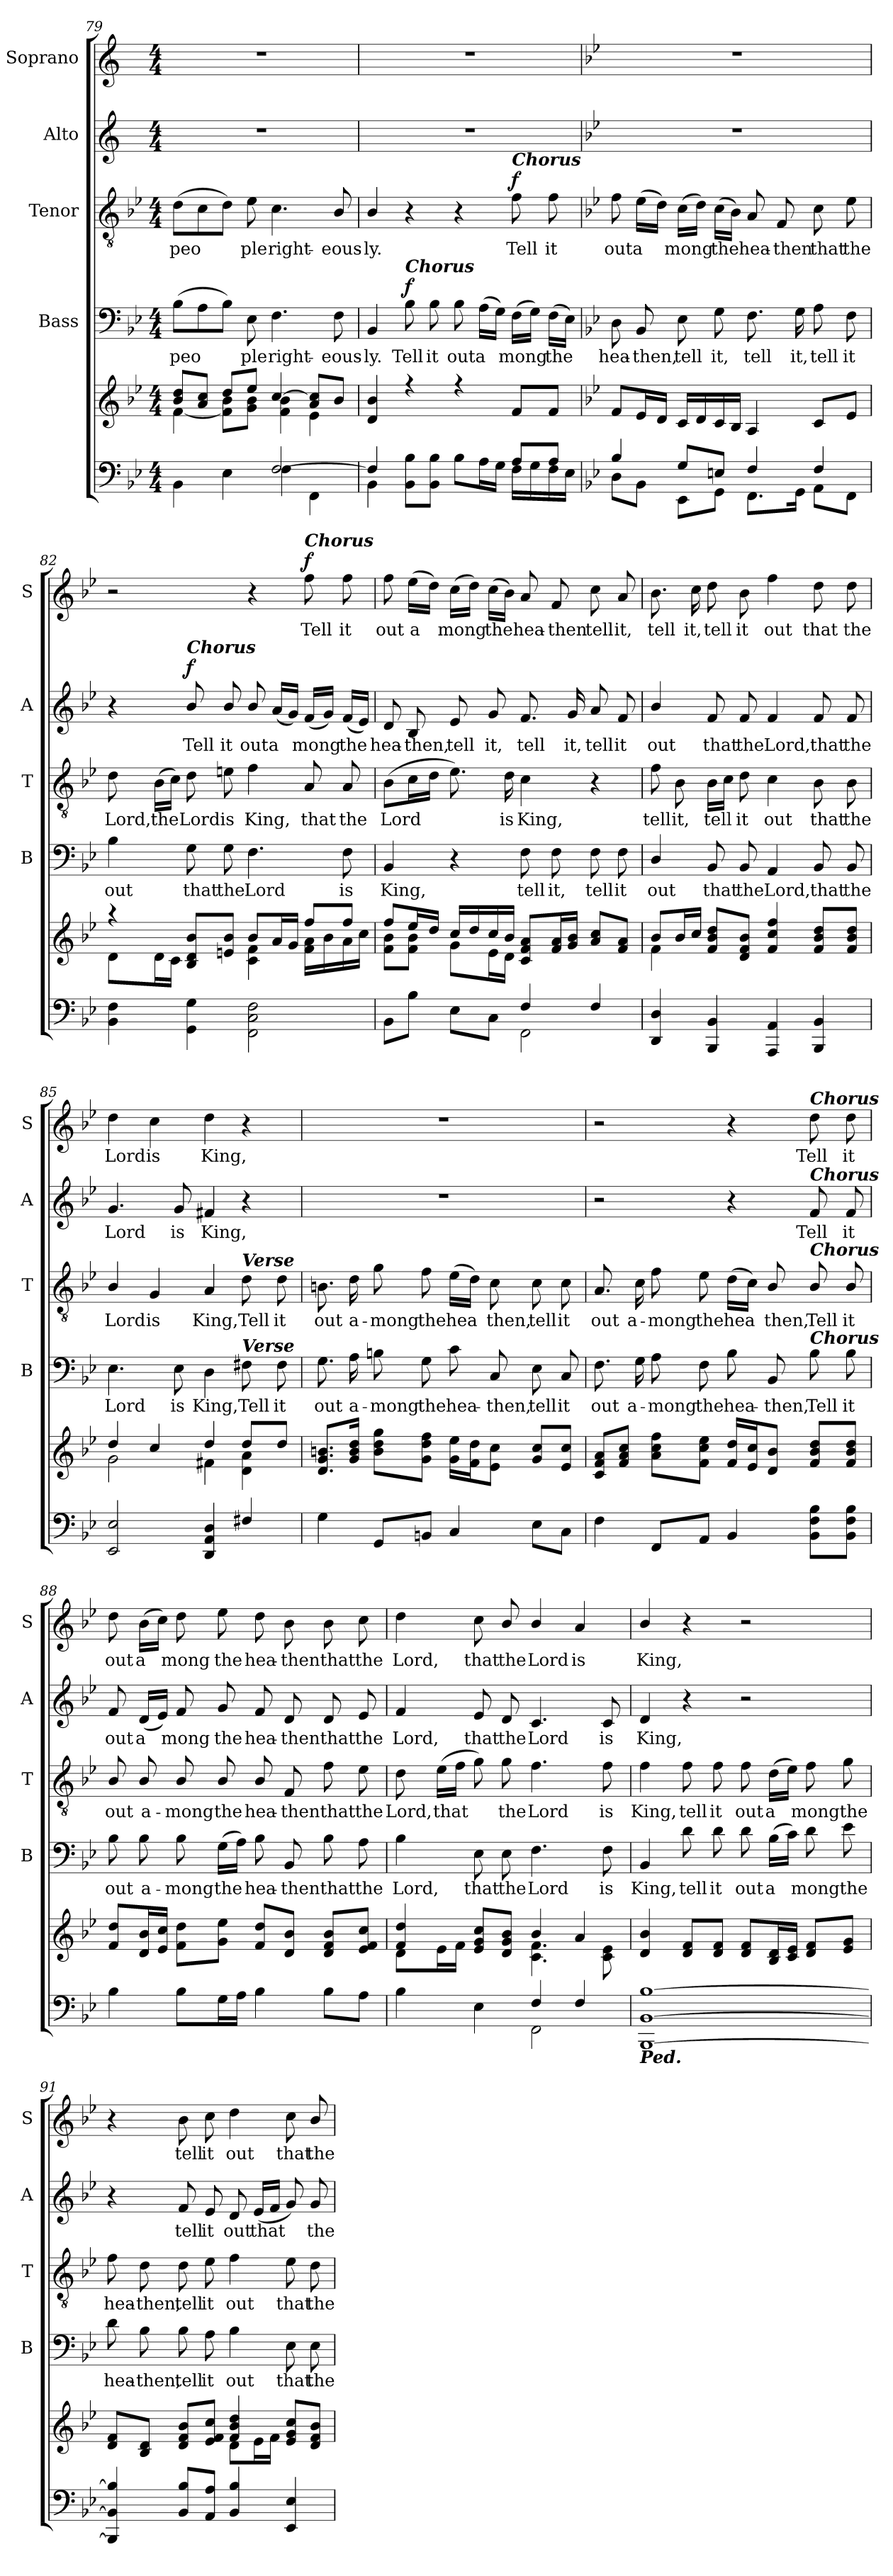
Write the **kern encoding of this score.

**kern	**kern	**kern	**text	**dynam	**kern	**text	**dynam	**kern	**text	**dynam	**kern	**text	**dynam
*part6	*part5	*part4	*part4	*part4	*part3	*part3	*part3	*part2	*part2	*part2	*part1	*part1	*part1
*staff6	*staff5	*staff4	*staff4	*staff4	*staff3	*staff3	*staff3	*staff2	*staff2	*staff2	*staff1	*staff1	*staff1
*	*	*I"Bass	*	*	*I"Tenor	*	*	*I"Alto	*	*	*I"Soprano	*	*
*	*	*I'B	*	*	*I'T	*	*	*I'A	*	*	*I'S	*	*
*clefF4	*clefG2	*clefF4	*	*	*clefGv2	*	*	*clefG2	*	*	*clefG2	*	*
*k[b-e-]	*k[b-e-]	*k[b-e-]	*	*	*k[b-e-]	*	*	*k[]	*	*	*k[]	*	*
*B-:	*B-:	*B-:	*	*	*B-:	*	*	*C:	*	*	*C:	*	*
*M4/4	*M4/4	*M4/4	*	*	*M4/4	*	*	*M4/4	*	*	*M4/4	*	*
=79	=79	=79	=79	=79	=79	=79	=79	=79	=79	=79	=79	=79	=79
*^	*^	*	*	*	*	*	*	*	*	*	*	*	*
!	!	!	!	!	!LO:LY:b	!	!	!LO:LY:b	!	!	!	!	!	!	!
2ryy	4BB-\	8b-/ 8dd/L	[<4f\	(>8B-\L	peo­	.	(>8d\L	peo	.	1r	.	.	1r	.	.
.	.	8a/ 8cc/J	.	8A\	.	.	8c\	.	.	.	.	.	.	.	.
.	4E-\	8dd/L	8f\] 8b-\L	8B-\J)	.	.	8d\J)	.	.	.	.	.	.	.	.
!	!	!	!	!	!LO:LY:b	!	!	!LO:LY:b	!	!	!	!	!	!	!
.	.	8ee-/J	8g\ 8b-\J	8E-\	ple	.	8e-\	ple	.	.	.	.	.	.	.
!	!	!	!	!	!LO:LY:b	!	!	!LO:LY:b	!	!	!	!	!	!	!
[>2F/	4F\	[>4cc/	4f\ 4b-\	4.F\	right-	.	4.c\	right-	.	.	.	.	.	.	.
.	4FF\	8a/ 8cc/]L	4e-\	.	.	.	.	.	.	.	.	.	.	.	.
!	!	!	!	!	!LO:LY:b	!	!	!LO:LY:b	!	!	!	!	!	!	!
.	.	8b-/J	.	8F\	-eous-	.	8B-/	-eous-	.	.	.	.	.	.	.
=80	=80	=80	=80	=80	=80	=80	=80	=80	=80	=80	=80	=80	=80	=80	=80
!	!	!	!	!	!LO:LY:b	!	!	!LO:LY:b	!	!	!	!	!	!	!
4F/]	4BB-\	4d/ 4b-/	1ryy	4BB-/	-ly.	.	4B-/	-ly.	.	1r	.	.	1r	.	.
!	!	!	!	!LO:TX:a:Bi:t=Chorus	!	!	!	!	!	!	!	!	!	!	!
!	!	!	!	!	!LO:LY:b	!LO:DY:b	!	!	!	!	!	!	!	!	!
4ryy	8BB-\ 8B-\L	4r	.	8B-\	Tell	f	4r	.	.	.	.	.	.	.	.
!	!	!	!	!	!LO:LY:b	!	!	!	!	!	!	!	!	!	!
.	8BB-\ 8B-\J	.	.	8B-\	it	.	.	.	.	.	.	.	.	.	.
!	!	!	!	!	!LO:LY:b	!	!	!	!	!	!	!	!	!	!
4ryy	8B-\L	4r	.	8B-\	out	.	4r	.	.	.	.	.	.	.	.
!	!	!	!	!	!LO:LY:b	!	!	!	!	!	!	!	!	!	!
.	16A\L	.	.	(>16A\LL	a­	.	.	.	.	.	.	.	.	.	.
.	16G\JJ	.	.	16G\JJ)	.	.	.	.	.	.	.	.	.	.	.
!	!	!	!	!	!	!	!LO:TX:a:Bi:t=Chorus	!	!	!	!	!	!	!	!
!	!	!	!	!	!LO:LY:b	!	!	!LO:LY:b	!LO:DY:b	!	!	!	!	!	!
8A/L	16F\LL	8f/L	.	(>16F\LL	mong	.	8f\	Tell	f	.	.	.	.	.	.
.	16G\	.	.	16G\JJ)	.	.	.	.	.	.	.	.	.	.	.
!	!	!	!	!	!LO:LY:b	!	!	!LO:LY:b	!	!	!	!	!	!	!
8A/J	16F\	8f/J	.	(>16F\LL	the	.	8f\	it	.	.	.	.	.	.	.
.	16E-\JJ	.	.	16E-\JJ)	.	.	.	.	.	.	.	.	.	.	.
!!LO:LB:g=z
=81	=81	=81	=81	=81	=81	=81	=81	=81	=81	=81	=81	=81	=81	=81	=81
*	*	*	*	*	*	*	*	*	*	*k[b-e-]	*	*	*k[b-e-]	*	*
*	*	*	*	*	*	*	*	*	*	*B-:	*	*	*B-:	*	*
!	!	!	!	!	!LO:LY:b	!	!	!LO:LY:b	!	!	!	!	!	!	!
4B-/	8D\L	8f/L	1ryy	8D\	hea-	.	8f\	out	.	1r	.	.	1r	.	.
!	!	!	!	!	!LO:LY:b	!	!	!LO:LY:b	!	!	!	!	!	!	!
.	8BB-\J	16e-/L	.	8BB-/	-then,	.	(>16e-\LL	a­	.	.	.	.	.	.	.
.	.	16d/JJ	.	.	.	.	16d\JJ)	.	.	.	.	.	.	.	.
!	!	!	!	!	!LO:LY:b	!	!	!LO:LY:b	!	!	!	!	!	!	!
8G/L	8EE-\L	16c/LL	.	8E-\	tell	.	(>16c\LL	mong	.	.	.	.	.	.	.
.	.	16d/	.	.	.	.	16d\JJ)	.	.	.	.	.	.	.	.
!	!	!	!	!	!LO:LY:b	!	!	!LO:LY:b	!	!	!	!	!	!	!
8En/J	8GG\J	16c/	.	8G\	it,	.	(>16c\LL	the	.	.	.	.	.	.	.
.	.	16B-/JJ	.	.	.	.	16B-\JJ)	.	.	.	.	.	.	.	.
!	!	!	!	!	!LO:LY:b	!	!	!LO:LY:b	!	!	!	!	!	!	!
4F/	8.FF\L	4A/	.	8.F\	tell	.	8A/	hea-	.	.	.	.	.	.	.
!	!	!	!	!	!	!	!	!LO:LY:b	!	!	!	!	!	!	!
.	.	.	.	.	.	.	8F/	-then	.	.	.	.	.	.	.
!	!	!	!	!	!LO:LY:b	!	!	!	!	!	!	!	!	!	!
.	16GG\Jk	.	.	16G\	it,	.	.	.	.	.	.	.	.	.	.
!	!	!	!	!	!LO:LY:b	!	!	!LO:LY:b	!	!	!	!	!	!	!
4F/	8AA\L	8c/L	.	8A\	tell	.	8c\	that	.	.	.	.	.	.	.
!	!	!	!	!	!LO:LY:b	!	!	!LO:LY:b	!	!	!	!	!	!	!
.	8FF\J	8e-/J	.	8F\	it	.	8e-\	the	.	.	.	.	.	.	.
=82	=82	=82	=82	=82	=82	=82	=82	=82	=82	=82	=82	=82	=82	=82	=82
!	!	!	!	!	!LO:LY:b	!	!	!LO:LY:b	!	!	!	!	!	!	!
1ryy	4BB-\ 4F\	4raa	8d\L	4B-\	out	.	8d\	Lord,	.	4r	.	.	2r	.	.
!	!	!	!	!	!	!	!	!LO:LY:b	!	!	!	!	!	!	!
.	.	.	16d\L	.	.	.	(>16B-\LL	the	.	.	.	.	.	.	.
.	.	.	16c\JJ	.	.	.	16c\JJ)	.	.	.	.	.	.	.	.
!	!	!	!	!	!	!	!	!	!	!LO:TX:a:Bi:t=Chorus	!	!	!	!	!
!	!	!	!	!	!LO:LY:b	!	!	!LO:LY:b	!	!	!LO:LY:b	!LO:DY:b	!	!	!
.	4GG\ 4G\	8B-/ 8d/ 8b-/L	4ryy	8G\	that	.	8d\	Lord	.	8b-/	Tell	f	.	.	.
!	!	!	!	!	!LO:LY:b	!	!	!LO:LY:b	!	!	!LO:LY:b	!	!	!	!
.	.	8en/ 8b-/J	.	8G\	the	.	8en\	is	.	8b-/	it	.	.	.	.
!	!	!	!	!	!LO:LY:b	!	!	!LO:LY:b	!	!	!LO:LY:b	!	!	!	!
.	2FF\ 2C\ 2F\	8b-/L	4c\ 4f\	4.F\	Lord	.	4f\	King,	.	8b-/	out	.	4r	.	.
!	!	!	!	!	!	!	!	!	!	!	!LO:LY:b	!	!	!	!
.	.	16a/L	.	.	.	.	.	.	.	(<16a/LL	a­	.	.	.	.
.	.	16g/JJ	.	.	.	.	.	.	.	16g/JJ)	.	.	.	.	.
!	!	!	!	!	!	!	!	!	!	!	!	!	!LO:TX:a:Bi:t=Chorus	!	!
!	!	!	!	!	!	!	!	!LO:LY:b	!	!	!LO:LY:b	!	!	!LO:LY:b	!LO:DY:b
.	.	8ff/L	16f\ 16a\LL	.	.	.	8A/	that	.	(<16f/LL	mong	.	8ff\	Tell	f
.	.	.	16b-\	.	.	.	.	.	.	16g/JJ)	.	.	.	.	.
!	!	!	!	!	!LO:LY:b	!	!	!LO:LY:b	!	!	!LO:LY:b	!	!	!LO:LY:b	!
.	.	8ff/J	16a\	8F\	is	.	8A/	the	.	(<16f/LL	the	.	8ff\	it	.
.	.	.	16cc\JJ	.	.	.	.	.	.	16e-/JJ)	.	.	.	.	.
!!LO:PB:g=z
=83	=83	=83	=83	=83	=83	=83	=83	=83	=83	=83	=83	=83	=83	=83	=83
!	!	!	!	!	!LO:LY:b	!	!	!LO:LY:b	!	!	!LO:LY:b	!	!	!LO:LY:b	!
2ryy	8BB-\L	8ff/L	8f\ 8b-\L	4BB-/	King,	.	(>8B-\L	Lord	.	8d/	hea-	.	8ff\	out	.
!	!	!	!	!	!	!	!	!	!	!	!LO:LY:b	!	!	!LO:LY:b	!
.	8B-\J	16ee-/L	8f\ 8b-\J	.	.	.	16c\L	.	.	8B-/	-then,	.	(>16ee-\LL	a	.
.	.	16dd/JJ	.	.	.	.	16d\JJ	.	.	.	.	.	16dd\JJ)	.	.
!	!	!	!	!	!	!	!	!	!	!	!LO:LY:b	!	!	!LO:LY:b	!
.	8E-\L	16cc/LL	8g\L	4r	.	.	8.e-\)	.	.	8e-/	tell	.	(>16cc\LL	mong	.
.	.	16dd/	.	.	.	.	.	.	.	.	.	.	16dd\JJ)	.	.
!	!	!	!	!	!	!	!	!	!	!	!LO:LY:b	!	!	!LO:LY:b	!
.	8C\J	16cc/	16e-\L	.	.	.	.	.	.	8g/	it,	.	(>16cc\LL	the	.
!	!	!	!	!	!	!	!	!LO:LY:b	!	!	!	!	!	!	!
.	.	16b-/JJ	16d\JJ	.	.	.	16d\	is	.	.	.	.	16b-\JJ)	.	.
!	!	!	!	!	!LO:LY:b	!	!	!LO:LY:b	!	!	!LO:LY:b	!	!	!LO:LY:b	!
4F/	2FF\	8c/ 8f/ 8a/L	2ryy	8F\	tell	.	4c\	King,	.	8.f/	tell	.	8a/	hea-	.
!	!	!	!	!	!LO:LY:b	!	!	!	!	!	!	!	!	!LO:LY:b	!
.	.	16f/ 16a/L	.	8F\	it,	.	.	.	.	.	.	.	8f/	-then	.
!	!	!	!	!	!	!	!	!	!	!	!LO:LY:b	!	!	!	!
.	.	16g/ 16b-/JJ	.	.	.	.	.	.	.	16g/	it,	.	.	.	.
!	!	!	!	!	!LO:LY:b	!	!	!	!	!	!LO:LY:b	!	!	!LO:LY:b	!
4F/	.	8a/ 8cc/L	.	8F\	tell	.	4r	.	.	8a/	tell	.	8cc\	tell	.
!	!	!	!	!	!LO:LY:b	!	!	!	!	!	!LO:LY:b	!	!	!LO:LY:b	!
.	.	8f/ 8a/J	.	8F\	it	.	.	.	.	8f/	it	.	8a/	it,	.
=84	=84	=84	=84	=84	=84	=84	=84	=84	=84	=84	=84	=84	=84	=84	=84
!	!	!	!	!	!LO:LY:b	!	!	!LO:LY:b	!	!	!LO:LY:b	!	!	!LO:LY:b	!
4DD/ 4D/	1ryy	8b-/L	4f\	4D/	out	.	8f\	tell	.	4b-/	out	.	8.b-\	tell	.
!	!	!	!	!	!	!	!	!LO:LY:b	!	!	!	!	!	!	!
.	.	16b-/L	.	.	.	.	8B-\	it,	.	.	.	.	.	.	.
!	!	!	!	!	!	!	!	!	!	!	!	!	!	!LO:LY:b	!
.	.	16cc/JJ	.	.	.	.	.	.	.	.	.	.	16cc\	it,	.
!	!	!	!	!	!LO:LY:b	!	!	!LO:LY:b	!	!	!LO:LY:b	!	!	!LO:LY:b	!
4BBB-/ 4BB-/	.	8f/ 8b-/ 8dd/L	4ryy	8BB-/	that	.	16B-\LL	tell	.	8f/	that	.	8dd\	tell	.
.	.	.	.	.	.	.	16c\JJ	.	.	.	.	.	.	.	.
!	!	!	!	!	!LO:LY:b	!	!	!LO:LY:b	!	!	!LO:LY:b	!	!	!LO:LY:b	!
.	.	8d/ 8f/ 8b-/J	.	8BB-/	the	.	8d\	it	.	8f/	the	.	8b-\	it	.
!	!	!	!	!	!LO:LY:b	!	!	!LO:LY:b	!	!	!LO:LY:b	!	!	!LO:LY:b	!
4AAA/ 4AA/	.	4f/ 4cc/ 4ff/	2ryy	4AA/	Lord,	.	4c\	out	.	4f/	Lord,	.	4ff\	out	.
!	!	!	!	!	!LO:LY:b	!	!	!LO:LY:b	!	!	!LO:LY:b	!	!	!LO:LY:b	!
4BBB-/ 4BB-/	.	8f/ 8b-/ 8dd/L	.	8BB-/	that	.	8B-\	that	.	8f/	that	.	8dd\	that	.
!	!	!	!	!	!LO:LY:b	!	!	!LO:LY:b	!	!	!LO:LY:b	!	!	!LO:LY:b	!
.	.	8f/ 8b-/ 8dd/J	.	8BB-/	the	.	8B-\	the	.	8f/	the	.	8dd\	the	.
=85	=85	=85	=85	=85	=85	=85	=85	=85	=85	=85	=85	=85	=85	=85	=85
!	!	!	!	!	!LO:LY:b	!	!	!LO:LY:b	!	!	!LO:LY:b	!	!	!LO:LY:b	!
2EE-/ 2E-/	1ryy	4dd/	2g\	4.E-\	Lord	.	4B-/	Lord	.	4.g/	Lord	.	4dd\	Lord	.
!	!	!	!	!	!	!	!	!LO:LY:b	!	!	!	!	!	!LO:LY:b	!
.	.	4cc/	.	.	.	.	4G/	is	.	.	.	.	4cc\	is	.
!	!	!	!	!	!LO:LY:b	!	!	!	!	!	!LO:LY:b	!	!	!	!
.	.	.	.	8E-\	is	.	.	.	.	8g/	is	.	.	.	.
!	!	!	!	!	!LO:LY:b	!	!	!LO:LY:b	!	!	!LO:LY:b	!	!	!LO:LY:b	!
4DD/ 4AA/ 4D/	.	4dd/	4f#X\	4D\	King,	.	4A/	King,	.	4f#X/	King,	.	4dd\	King,	.
!	!	!	!	!	!	!	!LO:TX:a:Bi:t=Verse	!	!	!	!	!	!	!	!
!	!	!	!	!LO:TX:a:Bi:t=Verse	!	!	!	!	!	!	!	!	!	!	!
!	!	!	!	!	!LO:LY:b	!	!	!LO:LY:b	!	!	!	!	!	!	!
4F#X/	.	8dd/L	4d\ 4a\	8F#X\	Tell	.	8d\	Tell	.	4r	.	.	4r	.	.
!	!	!	!	!	!LO:LY:b	!	!	!LO:LY:b	!	!	!	!	!	!	!
.	.	8dd/J	.	8F#\	it	.	8d\	it	.	.	.	.	.	.	.
*v	*v	*	*	*	*	*	*	*	*	*	*	*	*	*	*
*	*v	*v	*	*	*	*	*	*	*	*	*	*	*	*
!!LO:LB:g=z
=86	=86	=86	=86	=86	=86	=86	=86	=86	=86	=86	=86	=86	=86
!	!	!	!LO:LY:b	!	!	!LO:LY:b	!	!	!	!	!	!	!
4G\	8.d/ 8.g/ 8.bn/L	8.G\	out	.	8.Bn\	out	.	1r	.	.	1r	.	.
!	!	!	!LO:LY:b	!	!	!LO:LY:b	!	!	!	!	!	!	!
.	16g/ 16b/ 16dd/Jk	16A\	a-	.	16d\	a-	.	.	.	.	.	.	.
!	!	!	!LO:LY:b	!	!	!LO:LY:b	!	!	!	!	!	!	!
8GG/L	8b\ 8dd\ 8gg\L	8Bn\	-mong	.	8g\	-mong	.	.	.	.	.	.	.
!	!	!	!LO:LY:b	!	!	!LO:LY:b	!	!	!	!	!	!	!
8BBn/J	8g\ 8dd\ 8ff\J	8G\	the	.	8f\	the	.	.	.	.	.	.	.
!	!	!	!LO:LY:b	!	!	!LO:LY:b	!	!	!	!	!	!	!
4C/	16g\ 16ee-\LL	8c\	hea-	.	(>16e-\LL	hea­	.	.	.	.	.	.	.
.	16f\ 16dd\J	.	.	.	16d\JJ)	.	.	.	.	.	.	.	.
!	!	!	!LO:LY:b	!	!	!LO:LY:b	!	!	!	!	!	!	!
.	8e-\ 8cc\J	8C/	-then,	.	8c\	then,	.	.	.	.	.	.	.
!	!	!	!LO:LY:b	!	!	!LO:LY:b	!	!	!	!	!	!	!
8E-\L	8g/ 8cc/L	8E-\	tell	.	8c\	tell	.	.	.	.	.	.	.
!	!	!	!LO:LY:b	!	!	!LO:LY:b	!	!	!	!	!	!	!
8C\J	8e-/ 8cc/J	8C/	it	.	8c\	it	.	.	.	.	.	.	.
=87	=87	=87	=87	=87	=87	=87	=87	=87	=87	=87	=87	=87	=87
!	!	!	!LO:LY:b	!	!	!LO:LY:b	!	!	!	!	!	!	!
4F\	8c/ 8f/ 8a/L	8.F\	out	.	8.A/	out	.	2r	.	.	2r	.	.
.	8f/ 8a/ 8cc/J	.	.	.	.	.	.	.	.	.	.	.	.
!	!	!	!LO:LY:b	!	!	!LO:LY:b	!	!	!	!	!	!	!
.	.	16G\	a-	.	16c\	a-	.	.	.	.	.	.	.
!	!	!	!LO:LY:b	!	!	!LO:LY:b	!	!	!	!	!	!	!
8FF/L	8a\ 8cc\ 8ff\L	8A\	-mong	.	8f\	-mong	.	.	.	.	.	.	.
!	!	!	!LO:LY:b	!	!	!LO:LY:b	!	!	!	!	!	!	!
8AA/J	8f\ 8cc\ 8ee-\J	8F\	the	.	8e-\	the	.	.	.	.	.	.	.
!	!	!	!LO:LY:b	!	!	!LO:LY:b	!	!	!	!	!	!	!
4BB-/	16f/ 16dd/LL	8B-\	hea-	.	(>16d\LL	hea­	.	4r	.	.	4r	.	.
.	16e-/ 16cc/J	.	.	.	16c\JJ)	.	.	.	.	.	.	.	.
!	!	!	!LO:LY:b	!	!	!LO:LY:b	!	!	!	!	!	!	!
.	8d/ 8b-/J	8BB-/	-then,	.	8B-/	then,	.	.	.	.	.	.	.
!	!	!	!	!	!	!	!	!	!	!	!LO:TX:a:Bi:t=Chorus	!	!
!	!	!	!	!	!	!	!	!LO:TX:a:Bi:t=Chorus	!	!	!	!	!
!	!	!	!	!	!LO:TX:a:Bi:t=Chorus	!	!	!	!	!	!	!	!
!	!	!LO:TX:a:Bi:t=Chorus	!	!	!	!	!	!	!	!	!	!	!
!	!	!	!LO:LY:b	!	!	!LO:LY:b	!	!	!LO:LY:b	!	!	!LO:LY:b	!
8BB-\ 8F\ 8B-\L	8f/ 8b-/ 8dd/L	8B-\	Tell	.	8B-/	Tell	.	8f/	Tell	.	8dd\	Tell	.
!	!	!	!LO:LY:b	!	!	!LO:LY:b	!	!	!LO:LY:b	!	!	!LO:LY:b	!
8BB-\ 8F\ 8B-\J	8f/ 8b-/ 8dd/J	8B-\	it	.	8B-/	it	.	8f/	it	.	8dd\	it	.
=88	=88	=88	=88	=88	=88	=88	=88	=88	=88	=88	=88	=88	=88
!	!	!	!LO:LY:b	!	!	!LO:LY:b	!	!	!LO:LY:b	!	!	!LO:LY:b	!
4B-\	8f/ 8dd/L	8B-\	out	.	8B-/	out	.	8f/	out	.	8dd\	out	.
!	!	!	!LO:LY:b	!	!	!LO:LY:b	!	!	!LO:LY:b	!	!	!LO:LY:b	!
.	16d/ 16b-/L	8B-\	a-	.	8B-/	a-	.	(<16d/LL	a­	.	(>16b-\LL	a­	.
.	16e-/ 16cc/JJ	.	.	.	.	.	.	16e-/JJ)	.	.	16cc\JJ)	.	.
!	!	!	!LO:LY:b	!	!	!LO:LY:b	!	!	!LO:LY:b	!	!	!LO:LY:b	!
8B-\L	8f\ 8dd\L	8B-\	-mong	.	8B-/	-mong	.	8f/	mong	.	8dd\	mong	.
!	!	!	!LO:LY:b	!	!	!LO:LY:b	!	!	!LO:LY:b	!	!	!LO:LY:b	!
16G\L	8g\ 8ee-\J	(>16G\LL	the	.	8B-/	the	.	8g/	the	.	8ee-\	the	.
16A\JJ	.	16A\JJ)	.	.	.	.	.	.	.	.	.	.	.
!	!	!	!LO:LY:b	!	!	!LO:LY:b	!	!	!LO:LY:b	!	!	!LO:LY:b	!
4B-\	8f/ 8dd/L	8B-\	hea-	.	8B-/	hea-	.	8f/	hea-	.	8dd\	hea-	.
!	!	!	!LO:LY:b	!	!	!LO:LY:b	!	!	!LO:LY:b	!	!	!LO:LY:b	!
.	8d/ 8b-/J	8BB-/	-then	.	8F/	-then	.	8d/	-then	.	8b-\	-then	.
!	!	!	!LO:LY:b	!	!	!LO:LY:b	!	!	!LO:LY:b	!	!	!LO:LY:b	!
8B-\L	8d/ 8f/ 8b-/L	8B-\	that	.	8f\	that	.	8d/	that	.	8b-\	that	.
!	!	!	!LO:LY:b	!	!	!LO:LY:b	!	!	!LO:LY:b	!	!	!LO:LY:b	!
8A\J	8e-/ 8f/ 8cc/J	8A\	the	.	8e-\	the	.	8e-/	the	.	8cc\	the	.
!!LO:LB:g=z
=89	=89	=89	=89	=89	=89	=89	=89	=89	=89	=89	=89	=89	=89
*^	*^	*	*	*	*	*	*	*	*	*	*	*	*
!	!	!	!	!	!LO:LY:b	!	!	!LO:LY:b	!	!	!LO:LY:b	!	!	!LO:LY:b	!
2ryy	4B-\	4f/ 4dd/	8d\L	4B-\	Lord,	.	8d\	Lord,	.	4f/	Lord,	.	4dd\	Lord,	.
!	!	!	!	!	!	!	!	!LO:LY:b	!	!	!	!	!	!	!
.	.	.	16e-\L	.	.	.	(>16e-\LL	that	.	.	.	.	.	.	.
.	.	.	16f\JJ	.	.	.	16f\JJ	.	.	.	.	.	.	.	.
!	!	!	!	!	!LO:LY:b	!	!	!	!	!	!LO:LY:b	!	!	!LO:LY:b	!
.	4E-\	8e-/ 8g/ 8cc/L	4ryy	8E-\	that	.	8g\)	.	.	8e-/	that	.	8cc\	that	.
!	!	!	!	!	!LO:LY:b	!	!	!LO:LY:b	!	!	!LO:LY:b	!	!	!LO:LY:b	!
.	.	8d/ 8g/ 8b-/J	.	8E-\	the	.	8g\	the	.	8d/	the	.	8b-/	the	.
!	!	!	!	!	!LO:LY:b	!	!	!LO:LY:b	!	!	!LO:LY:b	!	!	!LO:LY:b	!
4F/	2FF\	4b-/	4.c\ 4.f\	4.F\	Lord	.	4.f\	Lord	.	4.c/	Lord	.	4b-/	Lord	.
!	!	!	!	!	!	!	!	!	!	!	!	!	!	!LO:LY:b	!
4F/	.	4a/	.	.	.	.	.	.	.	.	.	.	4a/	is	.
!	!	!	!	!	!LO:LY:b	!	!	!LO:LY:b	!	!	!LO:LY:b	!	!	!	!
.	.	.	8c\ 8e-\	8F\	is	.	8f\	is	.	8c/	is	.	.	.	.
=90	=90	=90	=90	=90	=90	=90	=90	=90	=90	=90	=90	=90	=90	=90	=90
!LO:TX:b:Bi:t=Ped.	!	!	!	!	!	!	!	!	!	!	!	!	!	!	!
!	!	!	!	!	!LO:LY:b	!	!	!LO:LY:b	!	!	!LO:LY:b	!	!	!LO:LY:b	!
[1BBB- [1BB- [1B-	1ryy	4d/ 4b-/	1ryy	4BB-/	King,	.	4f\	King,	.	4d/	King,	.	4b-/	King,	.
!	!	!	!	!	!LO:LY:b	!	!	!LO:LY:b	!	!	!	!	!	!	!
.	.	8d/ 8f/L	.	8d\	tell	.	8f\	tell	.	4r	.	.	4r	.	.
!	!	!	!	!	!LO:LY:b	!	!	!LO:LY:b	!	!	!	!	!	!	!
.	.	8d/ 8f/J	.	8d\	it	.	8f\	it	.	.	.	.	.	.	.
!	!	!	!	!	!LO:LY:b	!	!	!LO:LY:b	!	!	!	!	!	!	!
.	.	8d/ 8f/L	.	8d\	out	.	8f\	out	.	2r	.	.	2r	.	.
!	!	!	!	!	!LO:LY:b	!	!	!LO:LY:b	!	!	!	!	!	!	!
.	.	16B-/ 16d/L	.	(>16B-\LL	a­	.	(>16d\LL	a­	.	.	.	.	.	.	.
.	.	16c/ 16e-/JJ	.	16c\JJ)	.	.	16e-\JJ)	.	.	.	.	.	.	.	.
!	!	!	!	!	!LO:LY:b	!	!	!LO:LY:b	!	!	!	!	!	!	!
.	.	8d/ 8f/L	.	8d\	mong	.	8f\	mong	.	.	.	.	.	.	.
!	!	!	!	!	!LO:LY:b	!	!	!LO:LY:b	!	!	!	!	!	!	!
.	.	8e-/ 8g/J	.	8e-\	the	.	8g\	the	.	.	.	.	.	.	.
=91	=91	=91	=91	=91	=91	=91	=91	=91	=91	=91	=91	=91	=91	=91	=91
!	!	!	!	!	!LO:LY:b	!	!	!LO:LY:b	!	!	!	!	!	!	!
4BBB-/] 4BB-/] 4B-/]	1ryy	8d/ 8f/L	4ryy	8d\	hea-	.	8f\	hea-	.	4r	.	.	4r	.	.
!	!	!	!	!	!LO:LY:b	!	!	!LO:LY:b	!	!	!	!	!	!	!
.	.	8B-/ 8d/J	.	8B-\	-then,	.	8d\	-then,	.	.	.	.	.	.	.
!	!	!	!	!	!LO:LY:b	!	!	!LO:LY:b	!	!	!LO:LY:b	!	!	!LO:LY:b	!
8BB-/ 8B-/L	.	8d/ 8f/ 8b-/L	4ryy	8B-\	tell	.	8d\	tell	.	8f/	tell	.	8b-\	tell	.
!	!	!	!	!	!LO:LY:b	!	!	!LO:LY:b	!	!	!LO:LY:b	!	!	!LO:LY:b	!
8AA/ 8A/J	.	8e-/ 8f/ 8cc/J	.	8A\	it	.	8e-\	it	.	8e-/	it	.	8cc\	it	.
!	!	!	!	!	!LO:LY:b	!	!	!LO:LY:b	!	!	!LO:LY:b	!	!	!LO:LY:b	!
4BB-/ 4B-/	.	4f/ 4b-/ 4dd/	8d\L	4B-\	out	.	4f\	out	.	8d/	out	.	4dd\	out	.
!	!	!	!	!	!	!	!	!	!	!	!LO:LY:b	!	!	!	!
.	.	.	16e-\L	.	.	.	.	.	.	(<16e-/LL	that	.	.	.	.
.	.	.	16f\JJ	.	.	.	.	.	.	16f/JJ	.	.	.	.	.
!	!	!	!	!	!LO:LY:b	!	!	!LO:LY:b	!	!	!	!	!	!LO:LY:b	!
4EE-/ 4E-/	.	8e-/ 8g/ 8cc/L	4ryy	8E-\	that	.	8e-\	that	.	8g/)	.	.	8cc\	that	.
!	!	!	!	!	!LO:LY:b	!	!	!LO:LY:b	!	!	!LO:LY:b	!	!	!LO:LY:b	!
.	.	8d/ 8f/ 8b-/J	.	8E-\	the	.	8d\	the	.	8g/	the	.	8b-/	the	.
*v	*v	*	*	*	*	*	*	*	*	*	*	*	*	*	*
*	*v	*v	*	*	*	*	*	*	*	*	*	*	*	*
=	=	=	=	=	=	=	=	=	=	=	=	=	=
*-	*-	*-	*-	*-	*-	*-	*-	*-	*-	*-	*-	*-	*-
